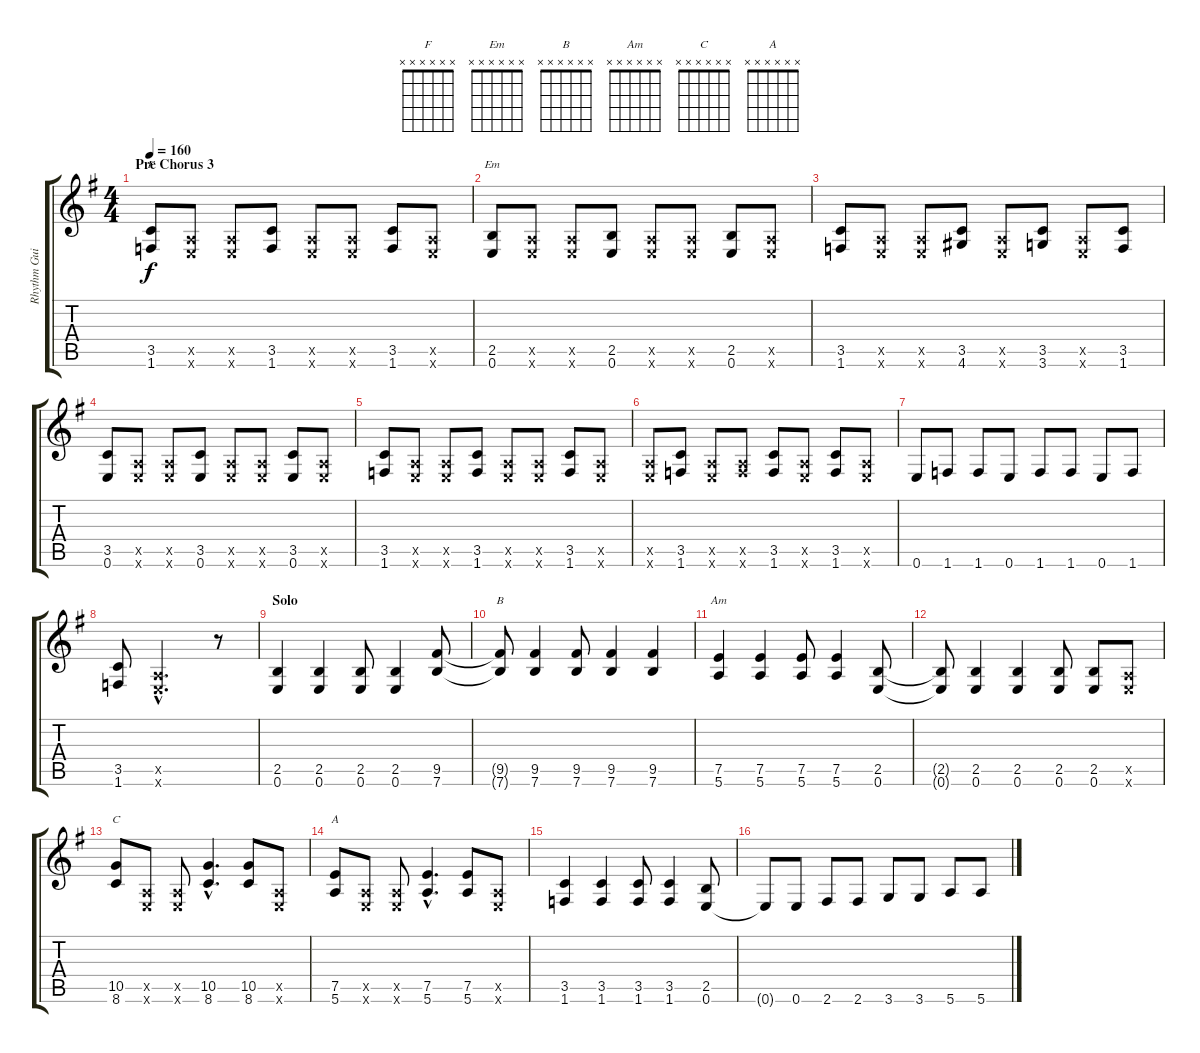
\track ("Rhythm Guitar (Shahram Sherbaf)" "Rhythm Gui") {instrument overdrivenguitar}
\staff {score tabs}
\tuning (E4 B3 G3 D3 A2 E2) {hide}
\chord ("F" x x x x x x)
\chord ("Em" x x x x x x)
\chord ("B" x x x x x x)
\chord ("Am" x x x x x x)
\chord ("C" x x x x x x)
\chord ("A" x x x x x x)
\ts (4 4)
\section ("" "Pre Chorus 3")
\tempo 160
\clef g2
\ks eminor
(3.5 1.6).8{ch "F" dy f volume 8} (0.5{x} 0.6{x}).8 (0.5{x} 0.6{x}).8 (3.5 1.6).8 (0.5{x} 0.6{x}).8 (0.5{x} 0.6{x}).8 (3.5 1.6).8 (0.5{x} 0.6{x}).8 |
(2.5 0.6).8{ch "Em"} (0.5{x} 0.6{x}).8 (0.5{x} 0.6{x}).8 (2.5 0.6).8 (0.5{x} 0.6{x}).8 (0.5{x} 0.6{x}).8 (2.5 0.6).8 (0.5{x} 0.6{x}).8 |
(3.5 1.6).8 (0.5{x} 0.6{x}).8 (0.5{x} 0.6{x}).8 (3.5 4.6).8 (0.5{x} 0.6{x}).8 (3.5 3.6).8 (0.5{x} 0.6{x}).8 (3.5 1.6).8 |
(3.5 0.6).8 (0.5{x} 0.6{x}).8 (0.5{x} 0.6{x}).8 (3.5 0.6).8 (0.5{x} 0.6{x}).8 (0.5{x} 0.6{x}).8 (3.5 0.6).8 (0.5{x} 0.6{x}).8 |
(3.5 1.6).8 (0.5{x} 0.6{x}).8 (0.5{x} 0.6{x}).8 (3.5 1.6).8 (0.5{x} 0.6{x}).8 (0.5{x} 0.6{x}).8 (3.5 1.6).8 (0.5{x} 0.6{x}).8 |
(0.5{x} 0.6{x}).8 (3.5 1.6).8 (0.5{x} 0.6{x}).8 (0.5{x} 1.6{x}).8 (3.5 1.6).8 (0.5{x} 0.6{x}).8 (3.5 1.6).8 (0.5{x} 0.6{x}).8 |
0.6.8 1.6.8 1.6.8 0.6.8 1.6.8 1.6.8 0.6.8 1.6.8 |
(3.5 1.6).8 (0.5{hac x} 0.6{hac x}).2{d} r.8 |
\section ("" "Solo")
(2.5 0.6).4{volume 9} (2.5 0.6).4 (2.5 0.6).8 (2.5 0.6).4 (9.5 7.6).8 |
(9.5{t} 7.6{t}).8{ch "B"} (9.5 7.6).4 (9.5 7.6).8 (9.5 7.6).4 (9.5 7.6).4 |
(7.5 5.6).4{ch "Am"} (7.5 5.6).4 (7.5 5.6).8 (7.5 5.6).4 (2.5 0.6).8 |
(2.5{t} 0.6{t}).8 (2.5 0.6).4 (2.5 0.6).4 (2.5 0.6).8 (2.5 0.6).8 (0.5{x} 0.6{x}).8 |
(10.5 8.6).8{ch "C"} (0.5{x} 0.6{x}).8 (0.5{x} 0.6{x}).8 (10.5{hac} 8.6{hac}).4{d} (10.5 8.6).8 (0.5{x} 0.6{x}).8 |
(7.5 5.6).8{ch "A"} (0.5{x} 0.6{x}).8 (0.5{x} 0.6{x}).8 (7.5{hac} 5.6{hac}).4{d} (7.5 5.6).8 (0.5{x} 0.6{x}).8 |
(3.5 1.6).4 (3.5 1.6).4 (3.5 1.6).8 (3.5 1.6).4 (2.5 0.6).8 |
0.6{t}.8 0.6.8 2.6.8 2.6.8 3.6.8 3.6.8 5.6.8 5.6.8
